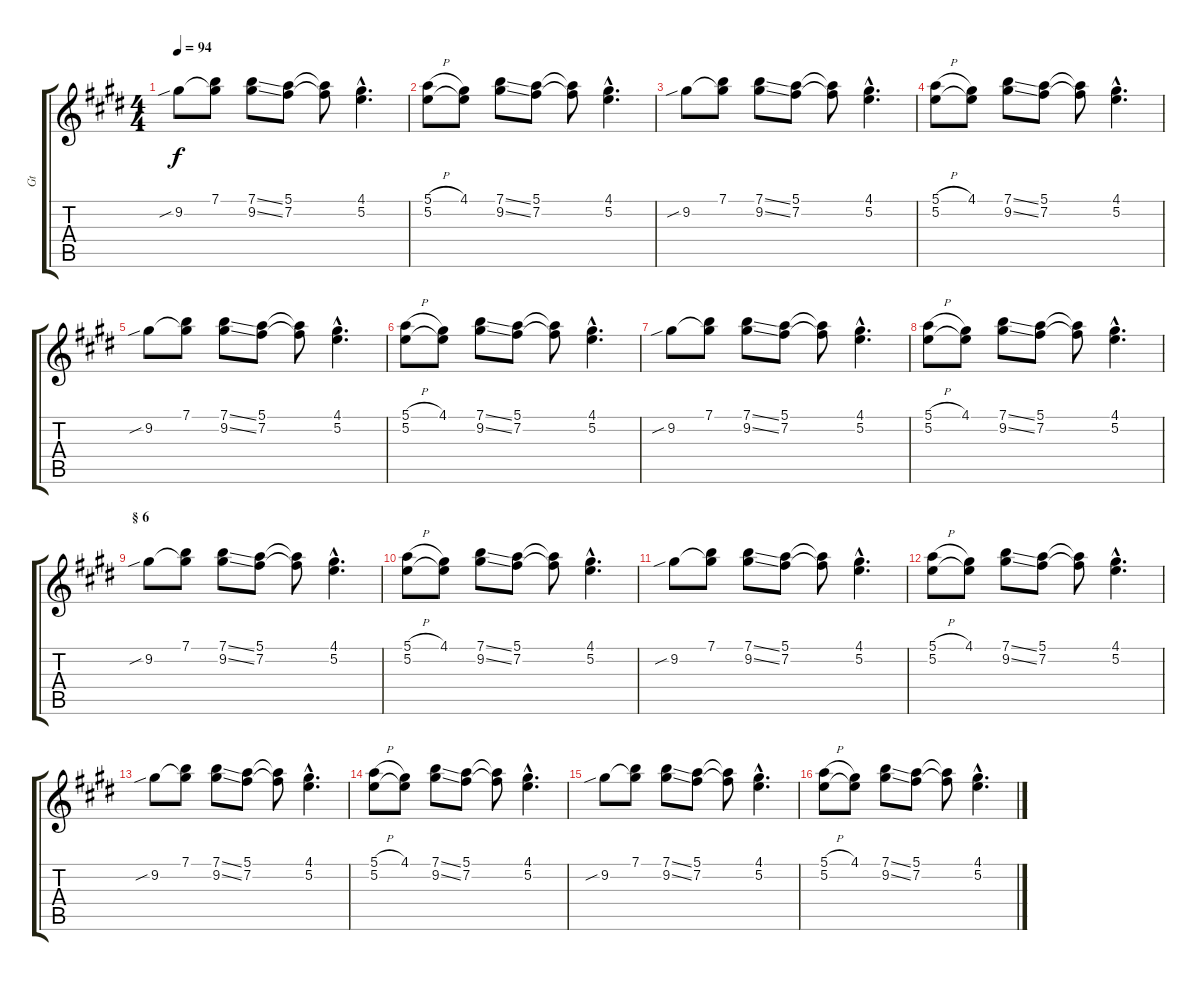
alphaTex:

\track ("Gt" "Gt") {instrument electricguitarjazz}
\staff {score tabs}
\tuning (E4 B3 G3 D3 A2 E2) {hide}
\ts (4 4)
\tempo 94
\clef g2
\ks e
9.2{sib}.8{dy f} (7.1 9.2{t}).8 (7.1{ss} 9.2{ss}).8 (5.1 7.2).8 (5.1{t} 7.2{t}).8 (4.1{hac} 5.2{hac}).4{d} |
(5.1{h} 5.2).8 (4.1 5.2{t}).8 (7.1{ss} 9.2{ss}).8 (5.1 7.2).8 (5.1{t} 7.2{t}).8 (4.1{hac} 5.2{hac}).4{d} |
9.2{sib}.8 (7.1 9.2{t}).8 (7.1{ss} 9.2{ss}).8 (5.1 7.2).8 (5.1{t} 7.2{t}).8 (4.1{hac} 5.2{hac}).4{d} |
(5.1{h} 5.2).8 (4.1 5.2{t}).8 (7.1{ss} 9.2{ss}).8 (5.1 7.2).8 (5.1{t} 7.2{t}).8 (4.1{hac} 5.2{hac}).4{d} |
9.2{sib}.8 (7.1 9.2{t}).8 (7.1{ss} 9.2{ss}).8 (5.1 7.2).8 (5.1{t} 7.2{t}).8 (4.1{hac} 5.2{hac}).4{d} |
(5.1{h} 5.2).8 (4.1 5.2{t}).8 (7.1{ss} 9.2{ss}).8 (5.1 7.2).8 (5.1{t} 7.2{t}).8 (4.1{hac} 5.2{hac}).4{d} |
9.2{sib}.8 (7.1 9.2{t}).8 (7.1{ss} 9.2{ss}).8 (5.1 7.2).8 (5.1{t} 7.2{t}).8 (4.1{hac} 5.2{hac}).4{d} |
(5.1{h} 5.2).8 (4.1 5.2{t}).8 (7.1{ss} 9.2{ss}).8 (5.1 7.2).8 (5.1{t} 7.2{t}).8 (4.1{hac} 5.2{hac}).4{d} |
\section ("" "§ 6")
9.2{sib}.8 (7.1 9.2{t}).8 (7.1{ss} 9.2{ss}).8 (5.1 7.2).8 (5.1{t} 7.2{t}).8 (4.1{hac} 5.2{hac}).4{d} |
(5.1{h} 5.2).8 (4.1 5.2{t}).8 (7.1{ss} 9.2{ss}).8 (5.1 7.2).8 (5.1{t} 7.2{t}).8 (4.1{hac} 5.2{hac}).4{d} |
9.2{sib}.8 (7.1 9.2{t}).8 (7.1{ss} 9.2{ss}).8 (5.1 7.2).8 (5.1{t} 7.2{t}).8 (4.1{hac} 5.2{hac}).4{d} |
(5.1{h} 5.2).8 (4.1 5.2{t}).8 (7.1{ss} 9.2{ss}).8 (5.1 7.2).8 (5.1{t} 7.2{t}).8 (4.1{hac} 5.2{hac}).4{d} |
9.2{sib}.8 (7.1 9.2{t}).8 (7.1{ss} 9.2{ss}).8 (5.1 7.2).8 (5.1{t} 7.2{t}).8 (4.1{hac} 5.2{hac}).4{d} |
(5.1{h} 5.2).8 (4.1 5.2{t}).8 (7.1{ss} 9.2{ss}).8 (5.1 7.2).8 (5.1{t} 7.2{t}).8 (4.1{hac} 5.2{hac}).4{d} |
9.2{sib}.8 (7.1 9.2{t}).8 (7.1{ss} 9.2{ss}).8 (5.1 7.2).8 (5.1{t} 7.2{t}).8 (4.1{hac} 5.2{hac}).4{d} |
(5.1{h} 5.2).8 (4.1 5.2{t}).8 (7.1{ss} 9.2{ss}).8 (5.1 7.2).8 (5.1{t} 7.2{t}).8 (4.1{hac} 5.2{hac}).4{d}
